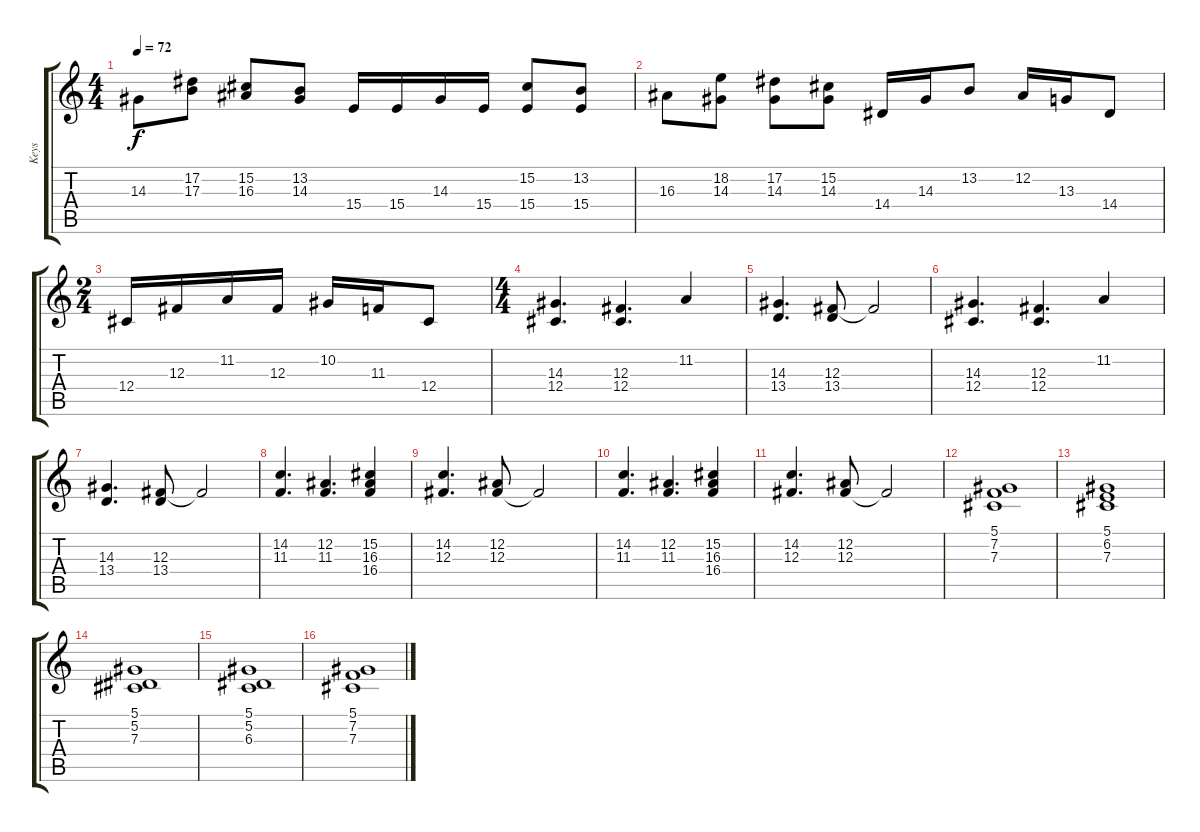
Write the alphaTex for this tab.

\track ("Keys" "Keys") {instrument stringensemble1}
\staff {score tabs}
\tuning (Eb4 Bb3 Gb3 Db3 Ab2 Eb2) {hide}
\ts (4 4)
\tempo 72
\clef g2
\ks c
14.3.8{dy f} (17.2 17.3).8 (15.2 16.3).8 (13.2 14.3).8 15.4.16 15.4.16 14.3.16 15.4.16 (15.2 15.4).8 (13.2 15.4).8 |
16.3.8 (18.2 14.3).8 (17.2 14.3).8 (15.2 14.3).8 14.4.16 14.3.16 13.2.8 12.2.16 13.3.16 14.4.8 |
\ts (2 4)
12.4.16 12.3.16 11.2.16 12.3.16 10.2.16 11.3.16 12.4.8 |
\ts (4 4)
(14.3 12.4).4{d} (12.3 12.4).4{d} 11.2.4 |
(14.3 13.4).4{d} (12.3 13.4).8 12.3{t}.2 |
(14.3 12.4).4{d} (12.3 12.4).4{d} 11.2.4 |
(14.3 13.4).4{d} (12.3 13.4).8 12.3{t}.2 |
(14.2 11.3).4{d} (12.2 11.3).4{d} (15.2 16.3 16.4).4 |
(14.2 12.3).4{d} (12.2 12.3).8 12.3{t}.2 |
(14.2 11.3).4{d} (12.2 11.3).4{d} (15.2 16.3 16.4).4 |
(14.2 12.3).4{d} (12.2 12.3).8 12.3{t}.2 |
(5.1 7.2 7.3).1 |
(5.1 6.2 7.3).1 |
(5.1 5.2 7.3).1 |
(5.1 5.2 6.3).1 |
(5.1 7.2 7.3).1
